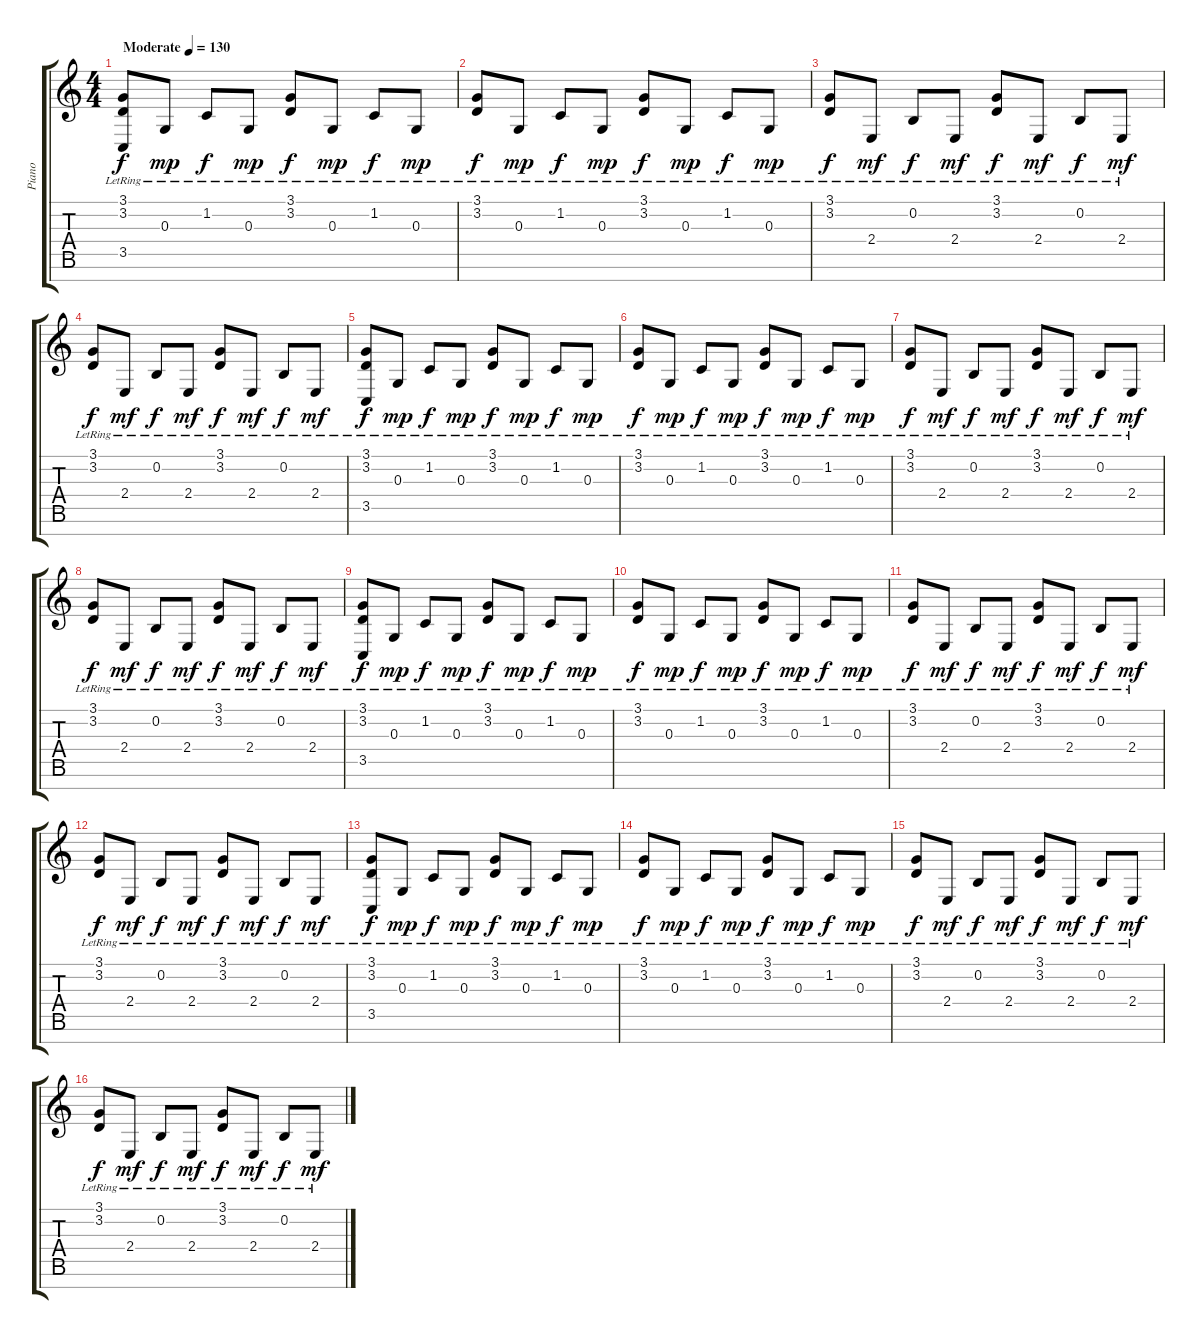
\track ("Piano" "Piano") {instrument acousticgrandpiano}
\staff {score tabs}
\tuning (E4 B3 G3 D3 A2 E2 B1) {hide}
\ts (4 4)
\tempo (130 "Moderate")
\clef g2
\ks c
(3.1{lr} 3.2{lr} 3.5{lr}).8{dy f instrument acousticgrandpiano} 0.3{lr}.8{dy mp} 1.2{lr}.8{dy f} 0.3{lr}.8{dy mp} (3.1{lr} 3.2{lr}).8{dy f} 0.3{lr}.8{dy mp} 1.2{lr}.8{dy f} 0.3{lr}.8{dy mp} |
(3.1{lr} 3.2{lr}).8{dy f} 0.3{lr}.8{dy mp} 1.2{lr}.8{dy f} 0.3{lr}.8{dy mp} (3.1{lr} 3.2{lr}).8{dy f} 0.3{lr}.8{dy mp} 1.2{lr}.8{dy f} 0.3{lr}.8{dy mp} |
(3.1{lr} 3.2{lr}).8{dy f} 2.4{lr}.8{dy mf} 0.2{lr}.8{dy f} 2.4{lr}.8{dy mf} (3.1{lr} 3.2{lr}).8{dy f} 2.4{lr}.8{dy mf} 0.2{lr}.8{dy f} 2.4{lr}.8{dy mf} |
(3.1{lr} 3.2{lr}).8{dy f} 2.4{lr}.8{dy mf} 0.2{lr}.8{dy f} 2.4{lr}.8{dy mf} (3.1{lr} 3.2{lr}).8{dy f} 2.4{lr}.8{dy mf} 0.2{lr}.8{dy f} 2.4{lr}.8{dy mf} |
(3.1{lr} 3.2{lr} 3.5{lr}).8{dy f} 0.3{lr}.8{dy mp} 1.2{lr}.8{dy f} 0.3{lr}.8{dy mp} (3.1{lr} 3.2{lr}).8{dy f} 0.3{lr}.8{dy mp} 1.2{lr}.8{dy f} 0.3{lr}.8{dy mp} |
(3.1{lr} 3.2{lr}).8{dy f} 0.3{lr}.8{dy mp} 1.2{lr}.8{dy f} 0.3{lr}.8{dy mp} (3.1{lr} 3.2{lr}).8{dy f} 0.3{lr}.8{dy mp} 1.2{lr}.8{dy f} 0.3{lr}.8{dy mp} |
(3.1{lr} 3.2{lr}).8{dy f} 2.4{lr}.8{dy mf} 0.2{lr}.8{dy f} 2.4{lr}.8{dy mf} (3.1{lr} 3.2{lr}).8{dy f} 2.4{lr}.8{dy mf} 0.2{lr}.8{dy f} 2.4{lr}.8{dy mf} |
(3.1{lr} 3.2{lr}).8{dy f} 2.4{lr}.8{dy mf} 0.2{lr}.8{dy f} 2.4{lr}.8{dy mf} (3.1{lr} 3.2{lr}).8{dy f} 2.4{lr}.8{dy mf} 0.2{lr}.8{dy f} 2.4{lr}.8{dy mf} |
(3.1{lr} 3.2{lr} 3.5{lr}).8{dy f} 0.3{lr}.8{dy mp} 1.2{lr}.8{dy f} 0.3{lr}.8{dy mp} (3.1{lr} 3.2{lr}).8{dy f} 0.3{lr}.8{dy mp} 1.2{lr}.8{dy f} 0.3{lr}.8{dy mp} |
(3.1{lr} 3.2{lr}).8{dy f} 0.3{lr}.8{dy mp} 1.2{lr}.8{dy f} 0.3{lr}.8{dy mp} (3.1{lr} 3.2{lr}).8{dy f} 0.3{lr}.8{dy mp} 1.2{lr}.8{dy f} 0.3{lr}.8{dy mp} |
(3.1{lr} 3.2{lr}).8{dy f} 2.4{lr}.8{dy mf} 0.2{lr}.8{dy f} 2.4{lr}.8{dy mf} (3.1{lr} 3.2{lr}).8{dy f} 2.4{lr}.8{dy mf} 0.2{lr}.8{dy f} 2.4{lr}.8{dy mf} |
(3.1{lr} 3.2{lr}).8{dy f} 2.4{lr}.8{dy mf} 0.2{lr}.8{dy f} 2.4{lr}.8{dy mf} (3.1{lr} 3.2{lr}).8{dy f} 2.4{lr}.8{dy mf} 0.2{lr}.8{dy f} 2.4{lr}.8{dy mf} |
(3.1{lr} 3.2{lr} 3.5{lr}).8{dy f} 0.3{lr}.8{dy mp} 1.2{lr}.8{dy f} 0.3{lr}.8{dy mp} (3.1{lr} 3.2{lr}).8{dy f} 0.3{lr}.8{dy mp} 1.2{lr}.8{dy f} 0.3{lr}.8{dy mp} |
(3.1{lr} 3.2{lr}).8{dy f} 0.3{lr}.8{dy mp} 1.2{lr}.8{dy f} 0.3{lr}.8{dy mp} (3.1{lr} 3.2{lr}).8{dy f} 0.3{lr}.8{dy mp} 1.2{lr}.8{dy f} 0.3{lr}.8{dy mp} |
(3.1{lr} 3.2{lr}).8{dy f} 2.4{lr}.8{dy mf} 0.2{lr}.8{dy f} 2.4{lr}.8{dy mf} (3.1{lr} 3.2{lr}).8{dy f} 2.4{lr}.8{dy mf} 0.2{lr}.8{dy f} 2.4{lr}.8{dy mf} |
(3.1{lr} 3.2{lr}).8{dy f} 2.4{lr}.8{dy mf} 0.2{lr}.8{dy f} 2.4{lr}.8{dy mf} (3.1{lr} 3.2{lr}).8{dy f} 2.4{lr}.8{dy mf} 0.2{lr}.8{dy f} 2.4{lr}.8{dy mf}
